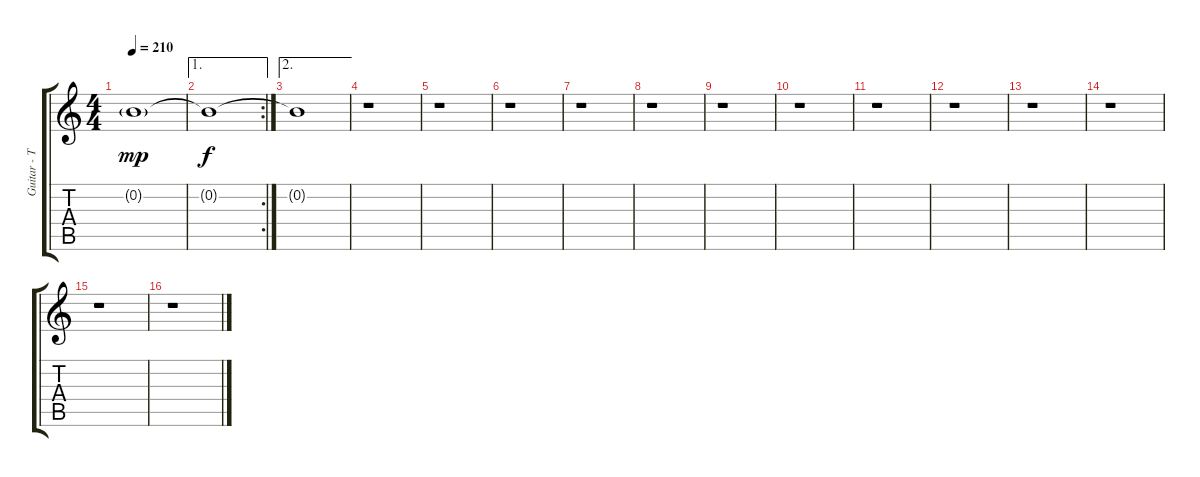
\track ("Guitar - Tom Mattew Delonge" "Guitar - T") {instrument overdrivenguitar}
\staff {score tabs}
\tuning (E4 B3 G3 D3 A2 E2) {hide}
\ts (4 4)
\tempo 210
\clef g2
\ks c
0.2{g}.1{dy mp} |
\ae 1
\rc 2
0.2{t}.1{dy f} |
\ae 2
0.2{t}.1 |
r.1 |
r.1 |
r.1 |
r.1 |
r.1 |
r.1 |
r.1 |
r.1 |
r.1 |
r.1 |
r.1 |
r.1 |
r.1
